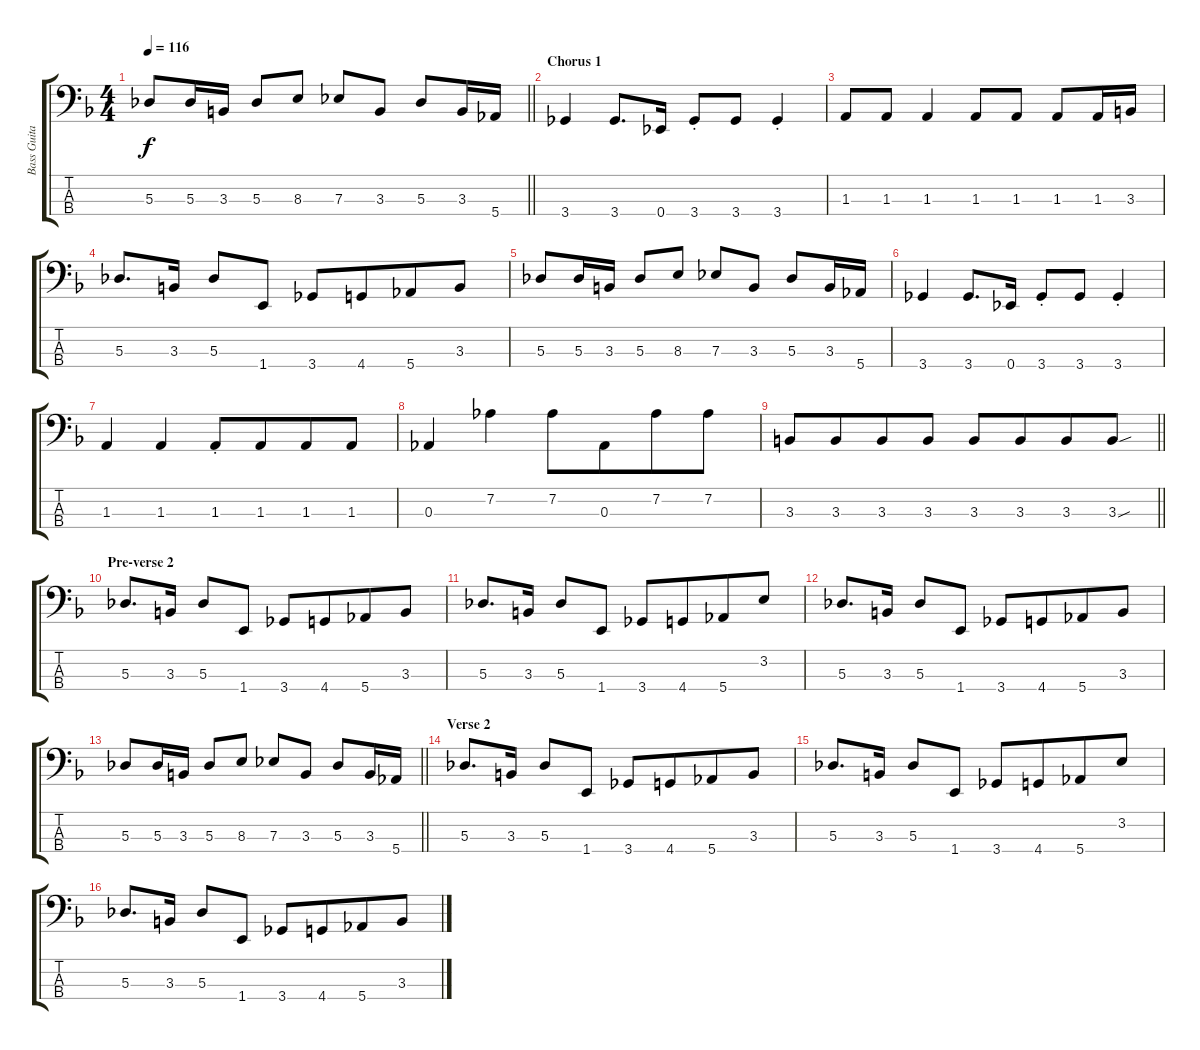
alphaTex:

\track ("Bass Guitar" "Bass Guita") {instrument electricbassfinger}
\staff {score tabs}
\tuning (Gb2 Db2 Ab1 Eb1) {hide}
\ts (4 4)
\tempo 116
\clef f4
\barLineRight lightlight
\ks f
5.3.8{dy f beam Up} 5.3.16{beam Up} 3.3.16{beam Up} 5.3.8{beam Up} 8.3.8{beam Up} 7.3.8{beam Up} 3.3.8{beam Up} 5.3.8 3.3.16 5.4.16 |
\section ("" "Chorus 1")
3.4.4 3.4.8{d} 0.4.16 3.4{st}.8 3.4.8 3.4{st}.4 |
1.3.8 1.3.8 1.3.4 1.3.8 1.3.8 1.3.8 1.3.16 3.3.16 |
5.3.8{d beam Up} 3.3.16{beam Up} 5.3.8 1.4.8 3.4.8 4.4.8{beam merge} 5.4.8 3.3.8 |
5.3.8{beam Up} 5.3.16{beam Up} 3.3.16{beam Up} 5.3.8{beam Up} 8.3.8{beam Up} 7.3.8{beam Up} 3.3.8{beam Up} 5.3.8 3.3.16 5.4.16 |
3.4.4 3.4.8{d} 0.4.16 3.4{st}.8 3.4.8 3.4{st}.4 |
1.3.4 1.3.4 1.3{st}.8 1.3.8{beam merge} 1.3.8 1.3.8 |
0.3.4 7.2.4 7.2.8 0.3.8{beam merge} 7.2.8 7.2.8 |
\barLineRight lightlight
3.3.8 3.3.8{beam merge} 3.3.8 3.3.8 3.3.8 3.3.8{beam merge} 3.3.8 3.3{sou}.8 |
\section ("" "Pre-verse 2")
5.3.8{d beam Up} 3.3.16{beam Up} 5.3.8 1.4.8 3.4.8 4.4.8{beam merge} 5.4.8 3.3.8 |
5.3.8{d beam Up} 3.3.16{beam Up} 5.3.8 1.4.8 3.4.8 4.4.8{beam merge} 5.4.8 3.2.8 |
5.3.8{d beam Up} 3.3.16{beam Up} 5.3.8 1.4.8 3.4.8 4.4.8{beam merge} 5.4.8 3.3.8 |
\barLineRight lightlight
5.3.8{beam Up} 5.3.16{beam Up} 3.3.16{beam Up} 5.3.8{beam Up} 8.3.8{beam Up} 7.3.8{beam Up} 3.3.8{beam Up} 5.3.8 3.3.16 5.4.16 |
\section ("" "Verse 2")
5.3.8{d beam Up} 3.3.16{beam Up} 5.3.8 1.4.8 3.4.8 4.4.8{beam merge} 5.4.8 3.3.8 |
5.3.8{d beam Up} 3.3.16{beam Up} 5.3.8 1.4.8 3.4.8 4.4.8{beam merge} 5.4.8 3.2.8 |
5.3.8{d beam Up} 3.3.16{beam Up} 5.3.8 1.4.8 3.4.8 4.4.8{beam merge} 5.4.8 3.3.8
